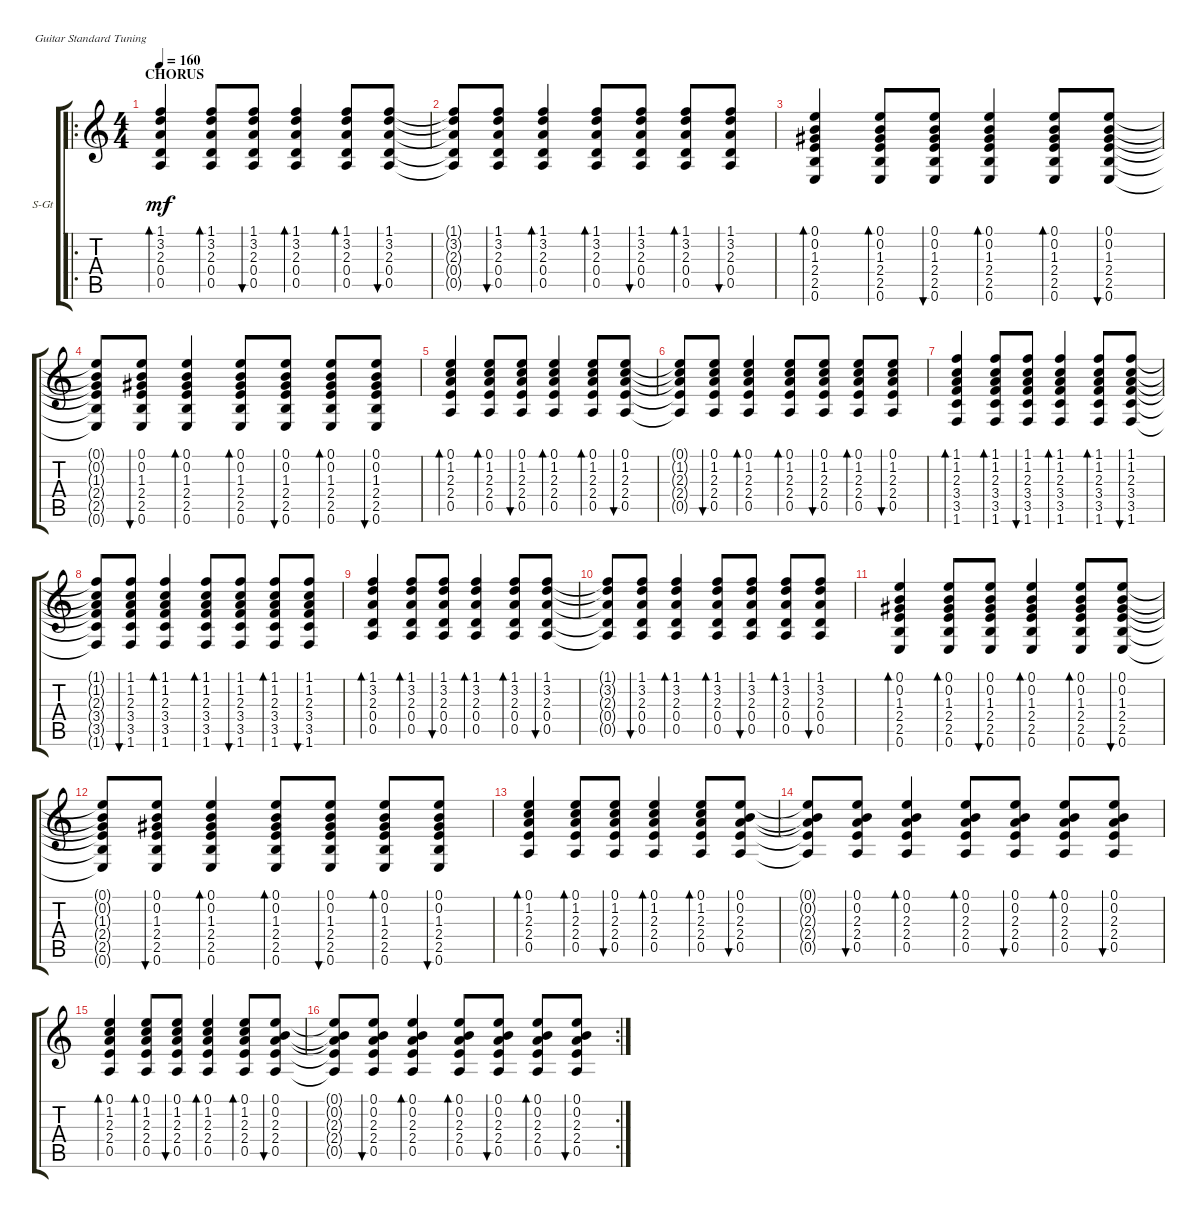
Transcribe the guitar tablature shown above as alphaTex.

\defaultSystemsLayout 4
\bracketExtendMode groupsimilarinstruments
\firstSystemTrackNameOrientation horizontal
\otherSystemsTrackNameOrientation horizontal
\track ("Steel Guitar" "S-Gt") {instrument acousticguitarsteel}
\staff {score tabs}
\tuning (E4 B3 G3 D3 A2 E2)
\ro
\ts (4 4)
\section ("" "CHORUS")
\tempo 160
\clef g2
\ks aminor
(1.1 3.2 2.3 0.4 0.5).4{bd 30 dy mf} (1.1 3.2 2.3 0.4 0.5).8{bd 30} (1.1 3.2 2.3 0.4 0.5).8{bu 30} (1.1 3.2 2.3 0.4 0.5).4{bd 30} (1.1 3.2 2.3 0.4 0.5).8{bd 30} (1.1 3.2 2.3 0.4 0.5).8{bu 30} |
(1.1{t} 3.2{t} 2.3{t} 0.4{t} 0.5{t}).8 (1.1 3.2 2.3 0.4 0.5).8{bu 30} (1.1 3.2 2.3 0.4 0.5).4{bd 30} (1.1 3.2 2.3 0.4 0.5).8{bd 30} (1.1 3.2 2.3 0.4 0.5).8{bu 30} (1.1 3.2 2.3 0.4 0.5).8{bd 30} (1.1 3.2 2.3 0.4 0.5).8{bu 30} |
(0.1 0.2 1.3 2.4 2.5 0.6).4{bd 30} (0.1 0.2 1.3 2.4 2.5 0.6).8{bd 30} (0.1 0.2 1.3 2.4 2.5 0.6).8{bu 30} (0.1 0.2 1.3 2.4 2.5 0.6).4{bd 30} (0.1 0.2 1.3 2.4 2.5 0.6).8{bd 30} (0.1 0.2 1.3 2.4 2.5 0.6).8{bu 30} |
(0.1{t} 0.2{t} 1.3{t} 2.4{t} 2.5{t} 0.6{t}).8 (0.1 0.2 1.3 2.4 2.5 0.6).8{bu 30} (0.1 0.2 1.3 2.4 2.5 0.6).4{bd 30} (0.1 0.2 1.3 2.4 2.5 0.6).8{bd 30} (0.1 0.2 1.3 2.4 2.5 0.6).8{bu 30} (0.1 0.2 1.3 2.4 2.5 0.6).8{bd 30} (0.1 0.2 1.3 2.4 2.5 0.6).8{bu 30} |
(0.1 1.2 2.3 2.4 0.5).4{bd 30} (0.1 1.2 2.3 2.4 0.5).8{bd 30} (0.1 1.2 2.3 2.4 0.5).8{bu 30} (0.1 1.2 2.3 2.4 0.5).4{bd 30} (0.1 1.2 2.3 2.4 0.5).8{bd 30} (0.1 1.2 2.3 2.4 0.5).8{bu 30} |
(0.1{t} 1.2{t} 2.3{t} 2.4{t} 0.5{t}).8 (0.1 1.2 2.3 2.4 0.5).8{bu 30} (0.1 1.2 2.3 2.4 0.5).4{bd 30} (0.1 1.2 2.3 2.4 0.5).8{bd 30} (0.1 1.2 2.3 2.4 0.5).8{bu 30} (0.1 1.2 2.3 2.4 0.5).8{bd 30} (0.1 1.2 2.3 2.4 0.5).8{bu 30} |
(1.1 1.2 2.3 3.4 3.5 1.6).4{bd 30} (1.1 1.2 2.3 3.4 3.5 1.6).8{bd 30} (1.1 1.2 2.3 3.4 3.5 1.6).8{bu 30} (1.1 1.2 2.3 3.4 3.5 1.6).4{bd 30} (1.1 1.2 2.3 3.4 3.5 1.6).8{bd 30} (1.1 1.2 2.3 3.4 3.5 1.6).8{bu 30} |
(1.1{t} 1.2{t} 2.3{t} 3.4{t} 3.5{t} 1.6{t}).8 (1.1 1.2 2.3 3.4 3.5 1.6).8{bu 30} (1.1 1.2 2.3 3.4 3.5 1.6).4{bd 30} (1.1 1.2 2.3 3.4 3.5 1.6).8{bd 30} (1.1 1.2 2.3 3.4 3.5 1.6).8{bu 30} (1.1 1.2 2.3 3.4 3.5 1.6).8{bd 30} (1.1 1.2 2.3 3.4 3.5 1.6).8{bu 30} |
(1.1 3.2 2.3 0.4 0.5).4{bd 30} (1.1 3.2 2.3 0.4 0.5).8{bd 30} (1.1 3.2 2.3 0.4 0.5).8{bu 30} (1.1 3.2 2.3 0.4 0.5).4{bd 30} (1.1 3.2 2.3 0.4 0.5).8{bd 30} (1.1 3.2 2.3 0.4 0.5).8{bu 30} |
(1.1{t} 3.2{t} 2.3{t} 0.4{t} 0.5{t}).8 (1.1 3.2 2.3 0.4 0.5).8{bu 30} (1.1 3.2 2.3 0.4 0.5).4{bd 30} (1.1 3.2 2.3 0.4 0.5).8{bd 30} (1.1 3.2 2.3 0.4 0.5).8{bu 30} (1.1 3.2 2.3 0.4 0.5).8{bd 30} (1.1 3.2 2.3 0.4 0.5).8{bu 30} |
(0.1 0.2 1.3 2.4 2.5 0.6).4{bd 30} (0.1 0.2 1.3 2.4 2.5 0.6).8{bd 30} (0.1 0.2 1.3 2.4 2.5 0.6).8{bu 30} (0.1 0.2 1.3 2.4 2.5 0.6).4{bd 30} (0.1 0.2 1.3 2.4 2.5 0.6).8{bd 30} (0.1 0.2 1.3 2.4 2.5 0.6).8{bu 30} |
(0.1{t} 0.2{t} 1.3{t} 2.4{t} 2.5{t} 0.6{t}).8 (0.1 0.2 1.3 2.4 2.5 0.6).8{bu 30} (0.1 0.2 1.3 2.4 2.5 0.6).4{bd 30} (0.1 0.2 1.3 2.4 2.5 0.6).8{bd 30} (0.1 0.2 1.3 2.4 2.5 0.6).8{bu 30} (0.1 0.2 1.3 2.4 2.5 0.6).8{bd 30} (0.1 0.2 1.3 2.4 2.5 0.6).8{bu 30} |
(0.1 1.2 2.3 2.4 0.5).4{bd 30} (0.1 1.2 2.3 2.4 0.5).8{bd 30} (0.1 1.2 2.3 2.4 0.5).8{bu 30} (0.1 1.2 2.3 2.4 0.5).4{bd 30} (0.1 1.2 2.3 2.4 0.5).8{bd 30} (0.1 0.2 2.3 2.4 0.5).8{bu 30} |
(0.1{t} 0.2{t} 2.3{t} 2.4{t} 0.5{t}).8 (0.1 0.2 2.3 2.4 0.5).8{bu 30} (0.1 0.2 2.3 2.4 0.5).4{bd 30} (0.1 0.2 2.3 2.4 0.5).8{bd 30} (0.1 0.2 2.3 2.4 0.5).8{bu 30} (0.1 0.2 2.3 2.4 0.5).8{bd 30} (0.1 0.2 2.3 2.4 0.5).8{bu 30} |
(0.1 1.2 2.3 2.4 0.5).4{bd 30} (0.1 1.2 2.3 2.4 0.5).8{bd 30} (0.1 1.2 2.3 2.4 0.5).8{bu 30} (0.1 1.2 2.3 2.4 0.5).4{bd 30} (0.1 1.2 2.3 2.4 0.5).8{bd 30} (0.1 0.2 2.3 2.4 0.5).8{bu 30} |
\rc 2
(0.1{t} 0.2{t} 2.3{t} 2.4{t} 0.5{t}).8 (0.1 0.2 2.3 2.4 0.5).8{bu 30} (0.1 0.2 2.3 2.4 0.5).4{bd 30} (0.1 0.2 2.3 2.4 0.5).8{bd 30} (0.1 0.2 2.3 2.4 0.5).8{bu 30} (0.1 0.2 2.3 2.4 0.5).8{bd 30} (0.1 0.2 2.3 2.4 0.5).8{bu 30}
